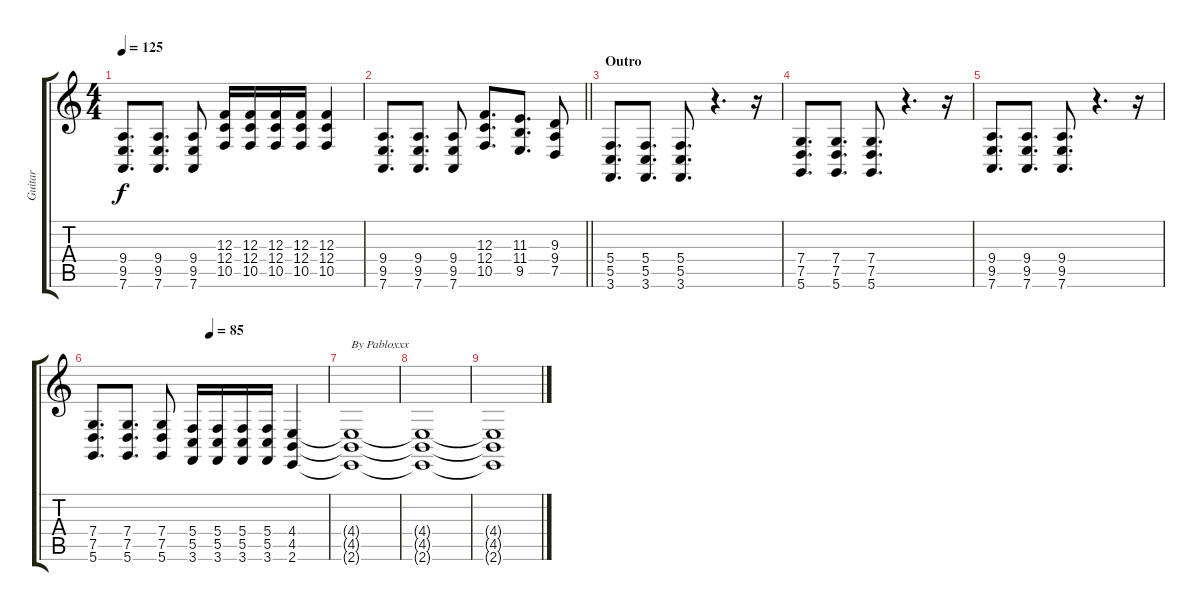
\track ("Guitar " "Guitar ") {instrument lead2sawtooth}
\staff {score tabs}
\tuning (D4 A3 F3 C3 G2 D2) {hide}
\ts (4 4)
\tempo 125
\clef g2
\ks c
(9.4 9.5 7.6).8{d dy f} (9.4 9.5 7.6).8{d} (9.4 9.5 7.6).8 (12.3 12.4 10.5).16 (12.3 12.4 10.5).16 (12.3 12.4 10.5).16 (12.3 12.4 10.5).16 (12.3 12.4 10.5).4 |
\barLineRight lightlight
(9.4 9.5 7.6).8{d} (9.4 9.5 7.6).8{d} (9.4 9.5 7.6).8 (12.3 12.4 10.5).8{d} (11.3 11.4 9.5).8{d} (9.3 9.4 7.5).8 |
\section ("" "Outro")
(5.4 5.5 3.6).8{d} (5.4 5.5 3.6).8{d} (5.4 5.5 3.6).8{d} r.4{d} r.16 |
(7.4 7.5 5.6).8{d} (7.4 7.5 5.6).8{d} (7.4 7.5 5.6).8{d} r.4{d} r.16 |
(9.4 9.5 7.6).8{d} (9.4 9.5 7.6).8{d} (9.4 9.5 7.6).8{d} r.4{d} r.16 |
\tempo (85 0.5)
(7.4 7.5 5.6).8{d} (7.4 7.5 5.6).8{d} (7.4 7.5 5.6).8 (5.4 5.5 3.6).16 (5.4 5.5 3.6).16 (5.4 5.5 3.6).16 (5.4 5.5 3.6).16 (4.4 4.5 2.6).4{volume 0} |
(4.4{t} 4.5{t} 2.6{t}).1{txt "By Pabloxxx"} |
(4.4{t} 4.5{t} 2.6{t}).1 |
(4.4{t} 4.5{t} 2.6{t}).1
